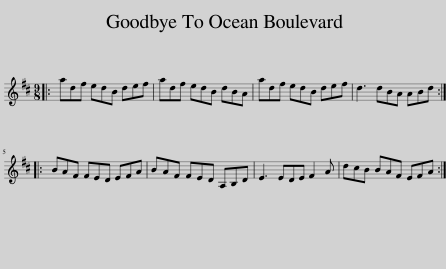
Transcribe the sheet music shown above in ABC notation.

X:1
L:1/8
M:9/8
I:linebreak $
K:D
V:1 treble
V:1
|: adf edB def | adf edB dBA | adf edB def | d3 dBA ABd ::$ BAF FED EFA | %5
 BAF FED A,B,D | E3 EDE F2 A | dcB BAF EFA :| %8
